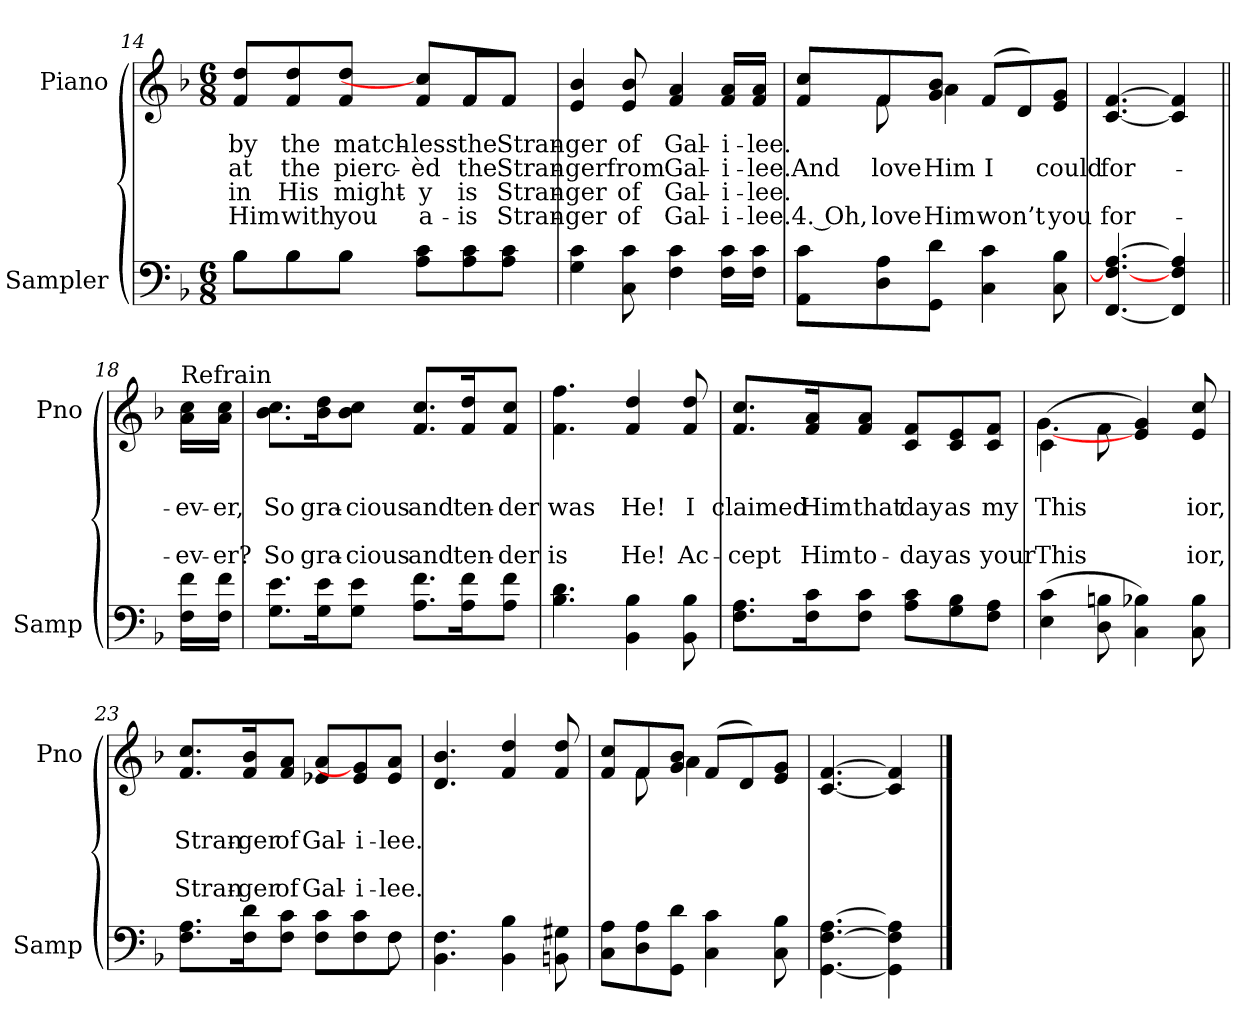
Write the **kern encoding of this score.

**kern	**kern	**text	**text	**text	**text
*part2	*part1	*part1	*part1	*part1	*part1
*staff2	*staff1	*staff1	*staff1	*staff1	*staff1
*I"Sampler	*I"Piano	*	*	*	*
*I'Samp	*I'Pno	*	*	*	*
*clefF4	*clefG2	*	*	*	*
*k[b-]	*k[b-]	*	*	*	*
*F:	*F:	*	*	*	*
*M6/8	*M6/8	*	*	*	*
=14	=14	=14	=14	=14	=14
*^	*^	*	*	*	*
8B-\L	8B-\L	8f/ 8dd/L	2ryy	by	at	in	Him
8B-\	8B-\	8f/ 8dd/	.	the	the	His	with
8B-\J	8B-\J	8f/ 8dd/J	.	match-	pierc-	might-	you
8A\ 8c\L	4.ryy	8f/ 8cc]/L	.	-less	-èd	-y	a-
8A\ 8c\	.	8f/	8f/L	the	the	-is	-is
8A\ 8c\J	.	8f/J	8f/J	Stran-	Stran-	Stran-	Stran-
*v	*v	*	*	*	*	*	*
*	*v	*v	*	*	*	*
=15	=15	=15	=15	=15	=15
4G 4c	4e 4b-	-ger	-ger	-ger	-ger
8C 8c	8e 8b-	of	from	of	of
4F 4c	4f 4a	Gal-	Gal-	Gal-	Gal-
16F\ 16c\LL	16f/ 16a/LL	-i-	-i-	-i-	-i-
16F\ 16c\JJ	16f/ 16a/JJ	-lee.	-lee.	-lee.	-lee.
=16	=16	=16	=16	=16	=16
*	*^	*	*	*	*
8AA\ 8c\L	8f/ 8cc/L	8ryy	.	And	.	4. Oh,
8D\ 8A\	8f/	8f	.	love	.	love
8GG\ 8d\J	8g/ 8b-/J	4a	.	Him	.	Him
4C 4c	(8f/L	.	.	I	.	won’t
.	8d/)	4ryy	.	.	.	.
8C 8B-	8e/ 8g/J	.	.	could	.	you
*	*v	*v	*	*	*	*
=17	=17	=17	=17	=17	=17
[4.FF 4.F_ [4.A	[4.c [4.f	.	for-	.	for-
4FF] 4F 4A]	4c] 4f]	.	.	.	.
=18||	=18||	=18||	=18||	=18||	=18||
!	!LO:TX:t=Refrain	!	!	!	!
16F\ 16f\LL	16a\ 16cc\LL	.	-ev-	.	-ev-
16F\ 16f\JJ	16a\ 16cc\JJ	.	-er,	.	-er?
=19	=19	=19	=19	=19	=19
8.G\ 8.e\L	8.b-\ 8.cc\L	.	So	.	So
16G\ 16e\K	16b-\ 16dd\K	.	gra-	.	gra-
8G\ 8e\J	8b-\ 8cc\J	.	-cious	.	-cious
8.A\ 8.f\L	8.f/ 8.cc/L	.	and	.	and
16A\ 16f\K	16f/ 16dd/K	.	ten-	.	ten-
8A\ 8f\J	8f/ 8cc/J	.	-der	.	-der
=20	=20	=20	=20	=20	=20
4.B- 4.d	4.f 4.ff	.	was	.	is
4BB- 4B-	4f 4dd	.	He!	.	He!
8BB- 8B-	8f 8dd	.	I	.	Ac-
=21	=21	=21	=21	=21	=21
8.F\ 8.A\L	8.f/ 8.cc/L	.	claimed	.	-cept
16F\ 16c\K	16f/ 16a/K	.	Him	.	Him
8F\ 8c\J	8f/ 8a/J	.	that	.	to-
8A\ 8c\L	8c/ 8f/L	.	day	.	-day
8G\ 8B-\	8c/ 8e/	.	as	.	as
8F\ 8A\J	8c/ 8f/J	.	my	.	your
=22	=22	=22	=22	=22	=22
*	*^	*	*	*	*
(4E 4c	(4c\	[4.g	.	This	.	This
8D 8Bn	8f\	.	.	.	.	.
4C 4B-X)	4e 4g)	4.ryy	.	.	.	.
8C 8B-	8e 8cc	.	.	-ior,	.	-ior,
*	*v	*v	*	*	*	*
=23	=23	=23	=23	=23	=23
*^	*	*	*	*	*
8.F\ 8.A\L	8ryy	8.f/ 8.cc/L	.	Stran-	.	Stran-
*v	*v	*	*	*	*	*
16F\ 16d\K	16f/ 16b-/K	.	-ger	.	-ger
8F\ 8c\J	8f/ 8a/J	.	of	.	of
8F\ 8c\L	8e-X/ 8a/L	.	Gal-	.	Gal-
8F\ 8c\	8e-/ 8g]/	.	-i-	.	-i-
*^	*	*	*	*	*
8F\J	8F	8e-/ 8a/J	.	-lee.	.	-lee.
*v	*v	*	*	*	*	*
=24	=24	=24	=24	=24	=24
4.BB- 4.F	4.d 4.b-	.	.	.	.
4BB- 4B-	4f 4dd	.	.	.	.
8BBn 8G#X	8f 8dd	.	.	.	.
=25	=25	=25	=25	=25	=25
*	*^	*	*	*	*
8C\ 8A\L	8f/ 8cc/L	8ryy	.	.	.	.
8D\ 8A\	8f/	8f	.	.	.	.
8GG\ 8d\J	8g/ 8b-/J	4a	.	.	.	.
4C 4c	(8f/L	.	.	.	.	.
.	8d/)	4ryy	.	.	.	.
8C 8B-	8e/ 8g/J	.	.	.	.	.
*	*v	*v	*	*	*	*
=26	=26	=26	=26	=26	=26
[4.GG [4.F [4.A	[4.c [4.f	.	.	.	.
4GG] 4F] 4A]	4c] 4f]	.	.	.	.
==	==	==	==	==	==
*-	*-	*-	*-	*-	*-
